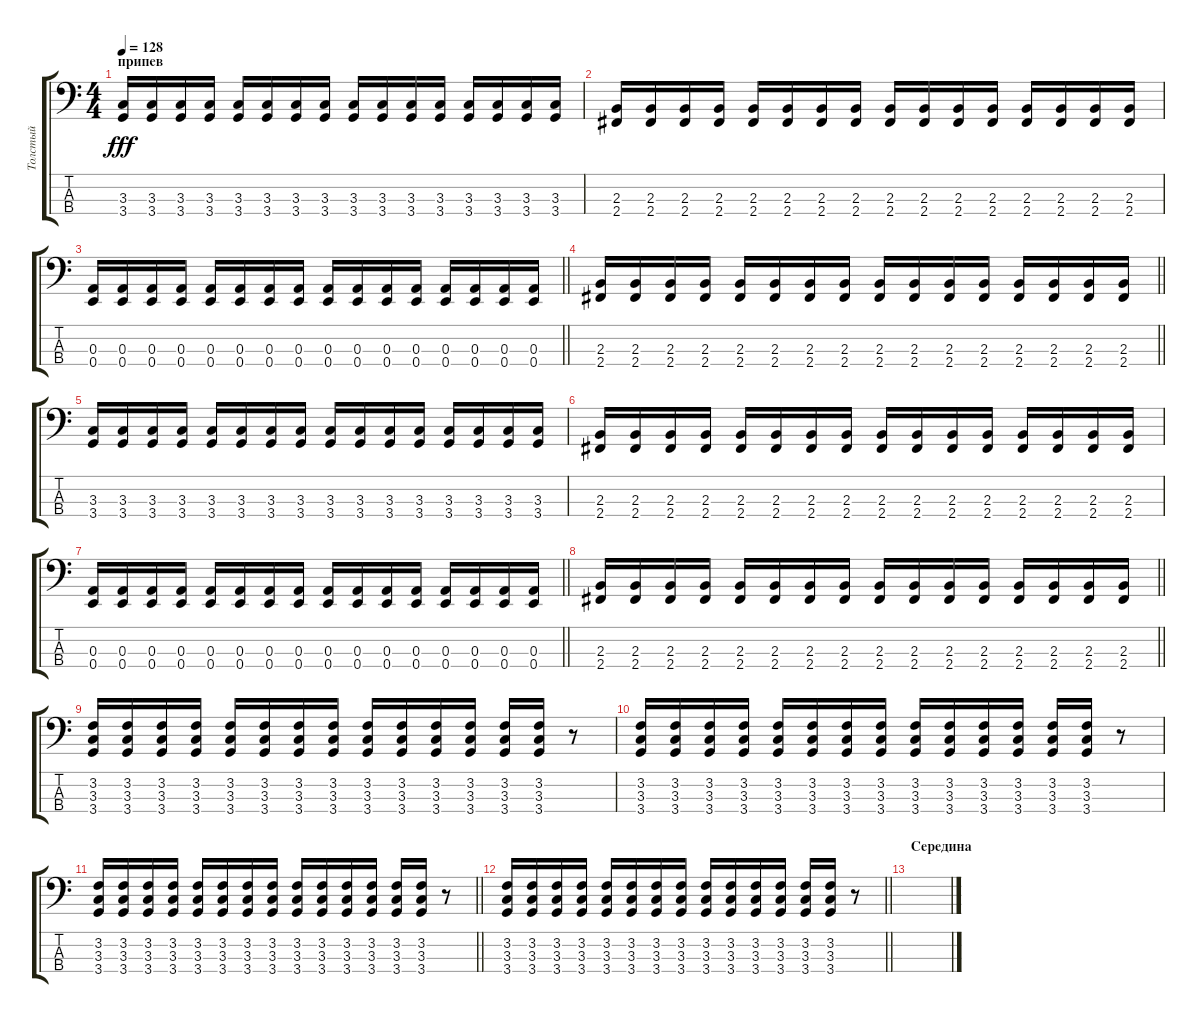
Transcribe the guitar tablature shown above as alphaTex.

\track ("Толстый" "Толстый") {instrument slapbass2}
\staff {score tabs}
\tuning (G2 D2 A1 E1) {hide}
\ts (4 4)
\section ("" "припев")
\tempo 128
\clef f4
\ks c
(3.3 3.4).16{dy fff} (3.3 3.4).16 (3.3 3.4).16 (3.3 3.4).16 (3.3 3.4).16 (3.3 3.4).16 (3.3 3.4).16 (3.3 3.4).16 (3.3 3.4).16 (3.3 3.4).16 (3.3 3.4).16 (3.3 3.4).16 (3.3 3.4).16 (3.3 3.4).16 (3.3 3.4).16 (3.3 3.4).16 |
(2.3 2.4).16 (2.3 2.4).16 (2.3 2.4).16 (2.3 2.4).16 (2.3 2.4).16 (2.3 2.4).16 (2.3 2.4).16 (2.3 2.4).16 (2.3 2.4).16 (2.3 2.4).16 (2.3 2.4).16 (2.3 2.4).16 (2.3 2.4).16 (2.3 2.4).16 (2.3 2.4).16 (2.3 2.4).16 |
\barLineRight lightlight
(0.3 0.4).16 (0.3 0.4).16 (0.3 0.4).16 (0.3 0.4).16 (0.3 0.4).16 (0.3 0.4).16 (0.3 0.4).16 (0.3 0.4).16 (0.3 0.4).16 (0.3 0.4).16 (0.3 0.4).16 (0.3 0.4).16 (0.3 0.4).16 (0.3 0.4).16 (0.3 0.4).16 (0.3 0.4).16 |
\barLineRight lightlight
(2.3 2.4).16 (2.3 2.4).16 (2.3 2.4).16 (2.3 2.4).16 (2.3 2.4).16 (2.3 2.4).16 (2.3 2.4).16 (2.3 2.4).16 (2.3 2.4).16 (2.3 2.4).16 (2.3 2.4).16 (2.3 2.4).16 (2.3 2.4).16 (2.3 2.4).16 (2.3 2.4).16 (2.3 2.4).16 |
(3.3 3.4).16 (3.3 3.4).16 (3.3 3.4).16 (3.3 3.4).16 (3.3 3.4).16 (3.3 3.4).16 (3.3 3.4).16 (3.3 3.4).16 (3.3 3.4).16 (3.3 3.4).16 (3.3 3.4).16 (3.3 3.4).16 (3.3 3.4).16 (3.3 3.4).16 (3.3 3.4).16 (3.3 3.4).16 |
(2.3 2.4).16 (2.3 2.4).16 (2.3 2.4).16 (2.3 2.4).16 (2.3 2.4).16 (2.3 2.4).16 (2.3 2.4).16 (2.3 2.4).16 (2.3 2.4).16 (2.3 2.4).16 (2.3 2.4).16 (2.3 2.4).16 (2.3 2.4).16 (2.3 2.4).16 (2.3 2.4).16 (2.3 2.4).16 |
\barLineRight lightlight
(0.3 0.4).16 (0.3 0.4).16 (0.3 0.4).16 (0.3 0.4).16 (0.3 0.4).16 (0.3 0.4).16 (0.3 0.4).16 (0.3 0.4).16 (0.3 0.4).16 (0.3 0.4).16 (0.3 0.4).16 (0.3 0.4).16 (0.3 0.4).16 (0.3 0.4).16 (0.3 0.4).16 (0.3 0.4).16 |
\barLineRight lightlight
(2.3 2.4).16 (2.3 2.4).16 (2.3 2.4).16 (2.3 2.4).16 (2.3 2.4).16 (2.3 2.4).16 (2.3 2.4).16 (2.3 2.4).16 (2.3 2.4).16 (2.3 2.4).16 (2.3 2.4).16 (2.3 2.4).16 (2.3 2.4).16 (2.3 2.4).16 (2.3 2.4).16 (2.3 2.4).16 |
(3.2 3.3 3.4).16 (3.2 3.3 3.4).16 (3.2 3.3 3.4).16 (3.2 3.3 3.4).16 (3.2 3.3 3.4).16 (3.2 3.3 3.4).16 (3.2 3.3 3.4).16 (3.2 3.3 3.4).16 (3.2 3.3 3.4).16 (3.2 3.3 3.4).16 (3.2 3.3 3.4).16 (3.2 3.3 3.4).16 (3.2 3.3 3.4).16 (3.2 3.3 3.4).16 r.8 |
(3.2 3.3 3.4).16 (3.2 3.3 3.4).16 (3.2 3.3 3.4).16 (3.2 3.3 3.4).16 (3.2 3.3 3.4).16 (3.2 3.3 3.4).16 (3.2 3.3 3.4).16 (3.2 3.3 3.4).16 (3.2 3.3 3.4).16 (3.2 3.3 3.4).16 (3.2 3.3 3.4).16 (3.2 3.3 3.4).16 (3.2 3.3 3.4).16 (3.2 3.3 3.4).16 r.8 |
\barLineRight lightlight
(3.2 3.3 3.4).16 (3.2 3.3 3.4).16 (3.2 3.3 3.4).16 (3.2 3.3 3.4).16 (3.2 3.3 3.4).16 (3.2 3.3 3.4).16 (3.2 3.3 3.4).16 (3.2 3.3 3.4).16 (3.2 3.3 3.4).16 (3.2 3.3 3.4).16 (3.2 3.3 3.4).16 (3.2 3.3 3.4).16 (3.2 3.3 3.4).16 (3.2 3.3 3.4).16 r.8 |
\barLineRight lightlight
(3.2 3.3 3.4).16 (3.2 3.3 3.4).16 (3.2 3.3 3.4).16 (3.2 3.3 3.4).16 (3.2 3.3 3.4).16 (3.2 3.3 3.4).16 (3.2 3.3 3.4).16 (3.2 3.3 3.4).16 (3.2 3.3 3.4).16 (3.2 3.3 3.4).16 (3.2 3.3 3.4).16 (3.2 3.3 3.4).16 (3.2 3.3 3.4).16 (3.2 3.3 3.4).16 r.8 |
\section ("" "Середина")
